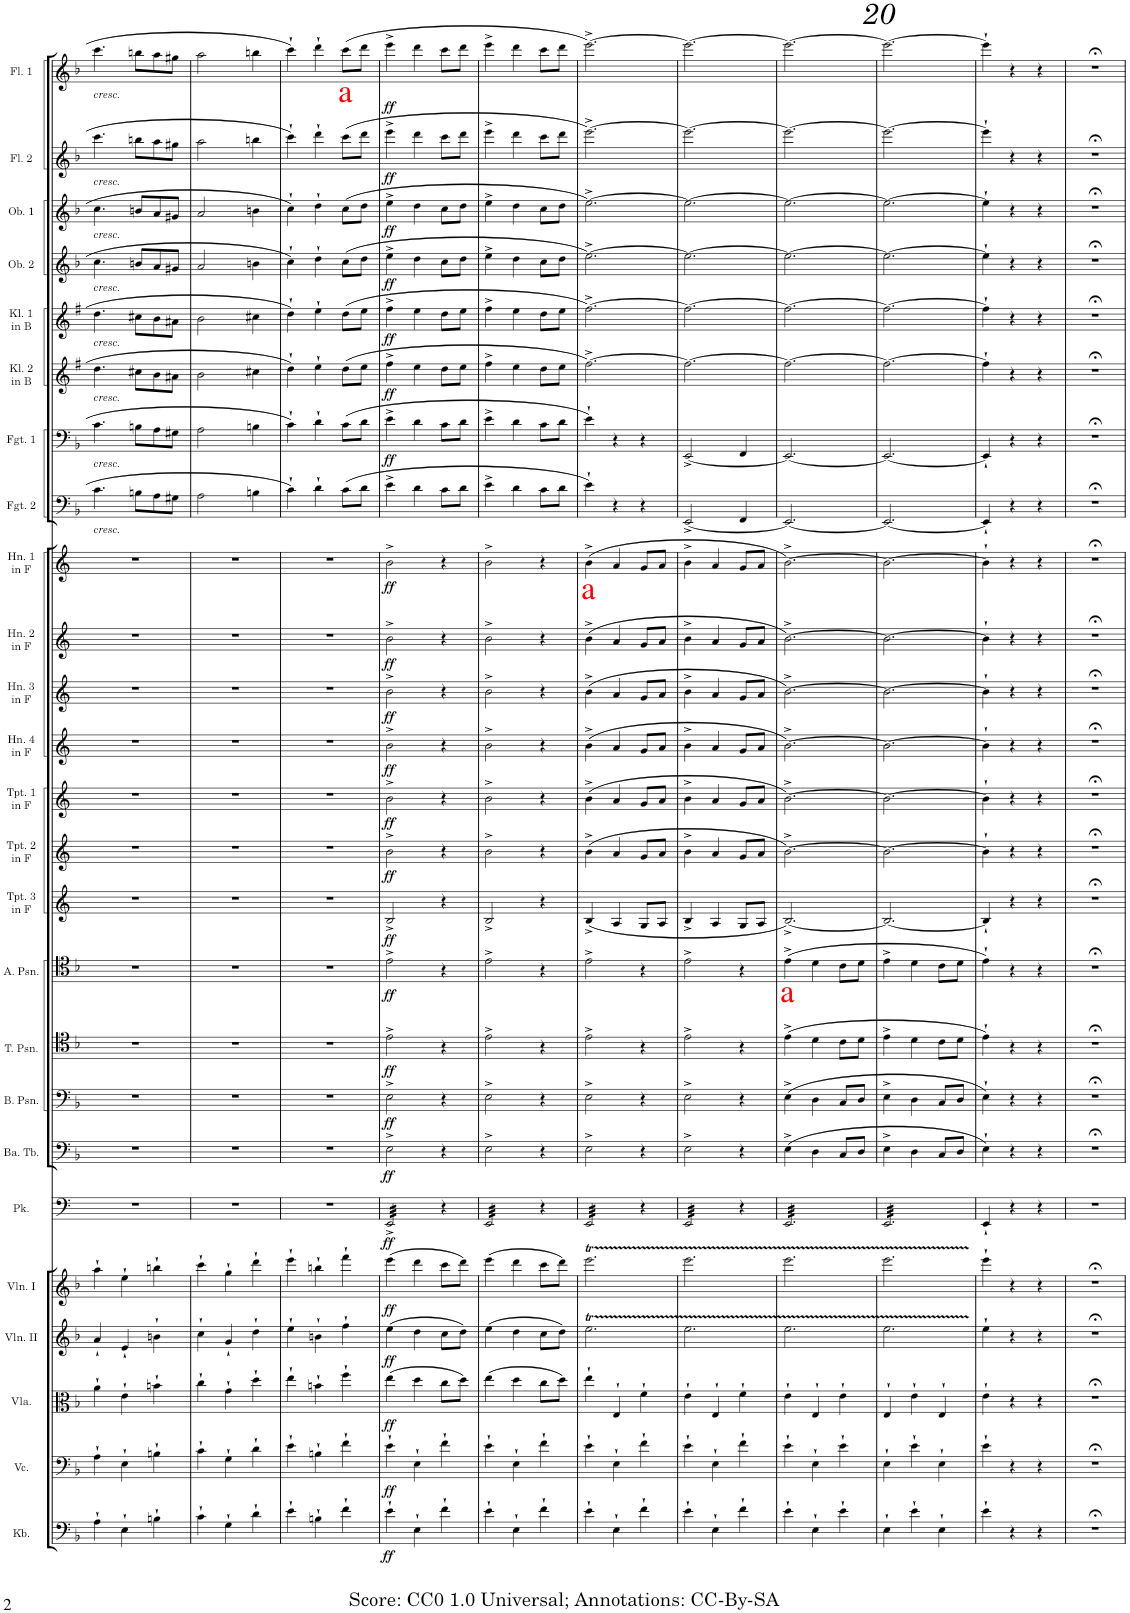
**kern	**dynam	**kern	**dynam	**kern	**dynam	**kern	**dynam	**kern	**dynam	**kern	**dynam	**kern	**dynam	**kern	**dynam	**kern	**dynam	**kern	**text	**dynam	**kern	**dynam	**kern	**dynam	**kern	**dynam	**kern	**dynam	**kern	**dynam	**kern	**dynam	**kern	**text	**dynam	**kern	**dynam	**kern	**dynam	**kern	**dynam	**kern	**dynam	**kern	**dynam	**kern	**dynam	**kern	**dynam	**kern	**text
*part25	*part25	*part24	*part24	*part23	*part23	*part22	*part22	*part21	*part21	*part20	*part20	*part19	*part19	*part18	*part18	*part17	*part17	*part16	*part16	*part16	*part15	*part15	*part14	*part14	*part13	*part13	*part12	*part12	*part11	*part11	*part10	*part10	*part9	*part9	*part9	*part8	*part8	*part7	*part7	*part6	*part6	*part5	*part5	*part4	*part4	*part3	*part3	*part2	*part2	*part1	*part1
*staff25	*staff25	*staff24	*staff24	*staff23	*staff23	*staff22	*staff22	*staff21	*staff21	*staff20	*staff20	*staff19	*staff19	*staff18	*staff18	*staff17	*staff17	*staff16	*staff16	*staff16	*staff15	*staff15	*staff14	*staff14	*staff13	*staff13	*staff12	*staff12	*staff11	*staff11	*staff10	*staff10	*staff9	*staff9	*staff9	*staff8	*staff8	*staff7	*staff7	*staff6	*staff6	*staff5	*staff5	*staff4	*staff4	*staff3	*staff3	*staff2	*staff2	*staff1	*staff1
*I"Kontrabässe	*	*I"Violoncellos	*	*I"Violen	*	*I"Violinen II	*	*I"Violinen I	*	*I"Pauken	*	*I"Bass Tuba	*	*I"Bassposaune	*	*I"Tenorposaune	*	*I"Altposaune	*	*	*I"Trompete 3 in F	*	*I"Trompete 2 in F	*	*I"Trompete 1 in F	*	*I"Horn 4 in F	*	*I"Horn 3 in F	*	*I"Horn 2 in F	*	*I"Horn 1 in F	*	*	*I"Fagott 2	*	*I"Fagott 1	*	*I"Klarinette 2 in B	*	*I"Klarinette 1 in B	*	*I"Oboe 2	*	*I"Oboe 1	*	*I"Flöte 2	*	*I"Flöte 1	*
*I'Kb.	*	*I'Vc.	*	*	*	*I'Vln. II	*	*I'Vln. I	*	*I'Pk.	*	*I'Ba. Tb.	*	*I'B. Psn.	*	*I'T. Psn.	*	*I'A. Psn.	*	*	*I'Tpt. 3 in F	*	*I'Tpt. 2 in F	*	*I'Tpt. 1 in F	*	*I'Hn. 4 in F	*	*I'Hn. 3  in F	*	*I'Hn. 2  in F	*	*I'Hn. 1 in F	*	*	*I'Fgt. 2	*	*I'Fgt. 1	*	*I'Kl. 2 in B	*	*I'Kl. 1  in B	*	*I'Ob. 2	*	*I'Ob. 1	*	*I'Fl. 2	*	*I'Fl. 1	*
!!LO:PB:g=z
*clefF4	*	*clefF4	*	*clefC3	*	*clefG2	*	*clefG2	*	*clefF4	*	*clefF4	*	*clefF4	*	*clefC4	*	*clefC4	*	*	*clefG2	*	*clefG2	*	*clefG2	*	*clefG2	*	*clefG2	*	*clefG2	*	*clefG2	*	*	*clefF4	*	*clefF4	*	*clefG2	*	*clefG2	*	*clefG2	*	*clefG2	*	*clefG2	*	*clefG2	*
*Trd7c12	*	*	*	*	*	*	*	*	*	*	*	*	*	*	*	*	*	*	*	*	*Trd-3c-5	*	*Trd-3c-5	*	*Trd-3c-5	*	*Trd4c7	*	*Trd4c7	*	*Trd4c7	*	*Trd4c7	*	*	*	*	*	*	*Trd1c2	*	*Trd1c2	*	*	*	*	*	*	*	*	*
*k[b-]	*	*k[b-]	*	*k[b-]	*	*k[b-]	*	*k[b-]	*	*k[]	*	*k[b-]	*	*k[b-]	*	*k[b-]	*	*k[b-]	*	*	*k[]	*	*k[]	*	*k[]	*	*k[]	*	*k[]	*	*k[]	*	*k[]	*	*	*k[b-]	*	*k[b-]	*	*k[f#]	*	*k[f#]	*	*k[b-]	*	*k[b-]	*	*k[b-]	*	*k[b-]	*
*M3/4	*	*M3/4	*	*M3/4	*	*M3/4	*	*M3/4	*	*M3/4	*	*M3/4	*	*M3/4	*	*M3/4	*	*M3/4	*	*	*M3/4	*	*M3/4	*	*M3/4	*	*M3/4	*	*M3/4	*	*M3/4	*	*M3/4	*	*	*M3/4	*	*M3/4	*	*M3/4	*	*M3/4	*	*M3/4	*	*M3/4	*	*M3/4	*	*M3/4	*
=12	=12	=12	=12	=12	=12	=12	=12	=12	=12	=12	=12	=12	=12	=12	=12	=12	=12	=12	=12	=12	=12	=12	=12	=12	=12	=12	=12	=12	=12	=12	=12	=12	=12	=12	=12	=12	=12	=12	=12	=12	=12	=12	=12	=12	=12	=12	=12	=12	=12	=12	=12
!	!	!	!	!	!	!	!	!	!	!	!	!	!	!	!	!	!	!	!	!	!	!	!	!	!	!	!	!	!	!	!	!	!	!	!	!	!	!	!	!	!	!	!	!	!	!	!	!	!	!LO:TX:b:i:t=cresc.	!
!	!	!	!	!	!	!	!	!	!	!	!	!	!	!	!	!	!	!	!	!	!	!	!	!	!	!	!	!	!	!	!	!	!	!	!	!	!	!	!	!	!	!	!	!	!	!	!	!LO:TX:b:i:t=cresc.	!	!	!
!	!	!	!	!	!	!	!	!	!	!	!	!	!	!	!	!	!	!	!	!	!	!	!	!	!	!	!	!	!	!	!	!	!	!	!	!	!	!	!	!	!	!	!	!	!	!LO:TX:b:i:t=cresc.	!	!	!	!	!
!	!	!	!	!	!	!	!	!	!	!	!	!	!	!	!	!	!	!	!	!	!	!	!	!	!	!	!	!	!	!	!	!	!	!	!	!	!	!	!	!	!	!	!	!LO:TX:b:i:t=cresc.	!	!	!	!	!	!	!
!	!	!	!	!	!	!	!	!	!	!	!	!	!	!	!	!	!	!	!	!	!	!	!	!	!	!	!	!	!	!	!	!	!	!	!	!	!	!	!	!	!	!LO:TX:b:i:t=cresc.	!	!	!	!	!	!	!	!	!
!	!	!	!	!	!	!	!	!	!	!	!	!	!	!	!	!	!	!	!	!	!	!	!	!	!	!	!	!	!	!	!	!	!	!	!	!	!	!	!	!LO:TX:b:i:t=cresc.	!	!	!	!	!	!	!	!	!	!	!
!	!	!	!	!	!	!	!	!	!	!	!	!	!	!	!	!	!	!	!	!	!	!	!	!	!	!	!	!	!	!	!	!	!	!	!	!	!	!LO:TX:b:i:t=cresc.	!	!	!	!	!	!	!	!	!	!	!	!	!
!	!	!	!	!	!	!	!	!	!	!	!	!	!	!	!	!	!	!	!	!	!	!	!	!	!	!	!	!	!	!	!	!	!	!	!	!LO:TX:b:i:t=cresc.	!	!	!	!	!	!	!	!	!	!	!	!	!	!	!
4A`\	.	4A`\	.	4a`\	.	4a`/	.	4aa`\	.	2.r	.	2.r	.	2.r	.	2.r	.	2.r	.	.	2.r	.	2.r	.	2.r	.	2.r	.	2.r	.	2.r	.	2.r	.	.	4.c\	.	4.c\	.	4.dd\	.	4.dd\	.	4.cc\	.	4.cc\	.	4.ccc\	.	4.ccc\	.
4E`\	.	4E`\	.	4e`\	.	4e`/	.	4ee`\	.	.	.	.	.	.	.	.	.	.	.	.	.	.	.	.	.	.	.	.	.	.	.	.	.	.	.	.	.	.	.	.	.	.	.	.	.	.	.	.	.	.	.
.	.	.	.	.	.	.	.	.	.	.	.	.	.	.	.	.	.	.	.	.	.	.	.	.	.	.	.	.	.	.	.	.	.	.	.	8Bn\L	.	8Bn\L	.	8cc#X\L	.	8cc#X\L	.	8bn/L	.	8bn/L	.	8bbn\L	.	8bbn\L	.
4Bn`\	.	4Bn`\	.	4bn`\	.	4bn`\	.	4bbn`\	.	.	.	.	.	.	.	.	.	.	.	.	.	.	.	.	.	.	.	.	.	.	.	.	.	.	.	8A\	.	8A\	.	8b\	.	8b\	.	8a/	.	8a/	.	8aa\	.	8aa\	.
.	.	.	.	.	.	.	.	.	.	.	.	.	.	.	.	.	.	.	.	.	.	.	.	.	.	.	.	.	.	.	.	.	.	.	.	8G#X\J	.	8G#X\J	.	8a#X\J	.	8a#X\J	.	8g#X/J	.	8g#X/J	.	8gg#X\J	.	8gg#X\J	.
=13	=13	=13	=13	=13	=13	=13	=13	=13	=13	=13	=13	=13	=13	=13	=13	=13	=13	=13	=13	=13	=13	=13	=13	=13	=13	=13	=13	=13	=13	=13	=13	=13	=13	=13	=13	=13	=13	=13	=13	=13	=13	=13	=13	=13	=13	=13	=13	=13	=13	=13	=13
4c`\	.	4c`\	.	4cc`\	.	4cc`\	.	4ccc`\	.	2.r	.	2.r	.	2.r	.	2.r	.	2.r	.	.	2.r	.	2.r	.	2.r	.	2.r	.	2.r	.	2.r	.	2.r	.	.	2A\	.	2A\	.	2b\	.	2b\	.	2a/	.	2a/	.	2aa\	.	2aa\	.
4G`\	.	4G`\	.	4g`\	.	4g`/	.	4gg`\	.	.	.	.	.	.	.	.	.	.	.	.	.	.	.	.	.	.	.	.	.	.	.	.	.	.	.	.	.	.	.	.	.	.	.	.	.	.	.	.	.	.	.
4d`\	.	4d`\	.	4dd`\	.	4dd`\	.	4ddd`\	.	.	.	.	.	.	.	.	.	.	.	.	.	.	.	.	.	.	.	.	.	.	.	.	.	.	.	4Bn\	.	4Bn\	.	4cc#X\	.	4cc#X\	.	4bn\	.	4bn\	.	4bbn\	.	4bbn\	.
=14	=14	=14	=14	=14	=14	=14	=14	=14	=14	=14	=14	=14	=14	=14	=14	=14	=14	=14	=14	=14	=14	=14	=14	=14	=14	=14	=14	=14	=14	=14	=14	=14	=14	=14	=14	=14	=14	=14	=14	=14	=14	=14	=14	=14	=14	=14	=14	=14	=14	=14	=14
4e`\	.	4e`\	.	4ee`\	.	4ee`\	.	4eee`\	.	2.r	.	2.r	.	2.r	.	2.r	.	2.r	.	.	2.r	.	2.r	.	2.r	.	2.r	.	2.r	.	2.r	.	2.r	.	.	4c`\	.	4c`\	.	4dd`\	.	4dd`\	.	4cc`\	.	4cc`\	.	4ccc`\	.	4ccc`\	.
4Bn`\	.	4Bn`\	.	4bn`\	.	4bn`\	.	4bbn`\	.	.	.	.	.	.	.	.	.	.	.	.	.	.	.	.	.	.	.	.	.	.	.	.	.	.	.	4d`\	.	4d`\	.	4ee`\	.	4ee`\	.	4dd`\	.	4dd`\	.	4ddd`\	.	4ddd`\	.
!	!	!	!	!	!	!	!	!	!	!	!	!	!	!	!	!	!	!	!	!	!	!	!	!	!	!	!	!	!	!	!	!	!	!	!	!	!	!	!	!	!	!	!	!	!	!	!	!	!	!	!LO:LY:b:color=#FF0000
4f`\	.	4f`\	.	4ff`\	.	4ff`\	.	4fff`\	.	.	.	.	.	.	.	.	.	.	.	.	.	.	.	.	.	.	.	.	.	.	.	.	.	.	.	(8c\L	.	(8c\L	.	(8dd\L	.	(8dd\L	.	(8cc\L	.	(8cc\L	.	(8ccc\L	.	(8ccc\L	a
.	.	.	.	.	.	.	.	.	.	.	.	.	.	.	.	.	.	.	.	.	.	.	.	.	.	.	.	.	.	.	.	.	.	.	.	8d\J	.	8d\J	.	8ee\J	.	8ee\J	.	8dd\J	.	8dd\J	.	8ddd\J	.	8ddd\J	.
=15	=15	=15	=15	=15	=15	=15	=15	=15	=15	=15	=15	=15	=15	=15	=15	=15	=15	=15	=15	=15	=15	=15	=15	=15	=15	=15	=15	=15	=15	=15	=15	=15	=15	=15	=15	=15	=15	=15	=15	=15	=15	=15	=15	=15	=15	=15	=15	=15	=15	=15	=15
!	!LO:DY:b	!	!LO:DY:b	!	!LO:DY:b	!	!LO:DY:b	!	!LO:DY:b	!	!LO:DY:b	!	!LO:DY:b	!	!LO:DY:b	!	!LO:DY:b	!	!	!LO:DY:b	!	!LO:DY:b	!	!LO:DY:b	!	!LO:DY:b	!	!LO:DY:b	!	!LO:DY:b	!	!LO:DY:b	!	!	!LO:DY:b	!	!LO:DY:a	!	!LO:DY:a	!	!LO:DY:a	!	!LO:DY:a	!	!LO:DY:a	!	!LO:DY:a	!	!LO:DY:a	!	!
*	*	*	*	*	*	*	*	*	*	*tremolo	*	*	*	*	*	*	*	*	*	*	*	*	*	*	*	*	*	*	*	*	*	*	*	*	*	*	*	*	*	*	*	*	*	*	*	*	*	*	*	*	*
4e`\	ff	4e`\	ff	(4ee\	ff	(4ee\	ff	(4eee\	ff	32EE^/LLL	ff	2E^\	ff	2E^\	ff	2e^\	ff	2e^\	.	ff	2B^/	ff	2b^\	ff	2b^\	ff	2b^\	ff	2b^\	ff	2b^\	ff	2b^\	.	ff	4e^\	ff	4e^\	ff	4ff#^\	ff	4ff#^\	ff	4ee^\	ff	4ee^\	ff	4eee^\	ff	4eee^\	.
.	.	.	.	.	.	.	.	.	.	32EE^/	.	.	.	.	.	.	.	.	.	.	.	.	.	.	.	.	.	.	.	.	.	.	.	.	.	.	.	.	.	.	.	.	.	.	.	.	.	.	.	.	.
.	.	.	.	.	.	.	.	.	.	32EE^/	.	.	.	.	.	.	.	.	.	.	.	.	.	.	.	.	.	.	.	.	.	.	.	.	.	.	.	.	.	.	.	.	.	.	.	.	.	.	.	.	.
.	.	.	.	.	.	.	.	.	.	32EE^/	.	.	.	.	.	.	.	.	.	.	.	.	.	.	.	.	.	.	.	.	.	.	.	.	.	.	.	.	.	.	.	.	.	.	.	.	.	.	.	.	.
.	.	.	.	.	.	.	.	.	.	32EE^/	.	.	.	.	.	.	.	.	.	.	.	.	.	.	.	.	.	.	.	.	.	.	.	.	.	.	.	.	.	.	.	.	.	.	.	.	.	.	.	.	.
.	.	.	.	.	.	.	.	.	.	32EE^/	.	.	.	.	.	.	.	.	.	.	.	.	.	.	.	.	.	.	.	.	.	.	.	.	.	.	.	.	.	.	.	.	.	.	.	.	.	.	.	.	.
.	.	.	.	.	.	.	.	.	.	32EE^/	.	.	.	.	.	.	.	.	.	.	.	.	.	.	.	.	.	.	.	.	.	.	.	.	.	.	.	.	.	.	.	.	.	.	.	.	.	.	.	.	.
.	.	.	.	.	.	.	.	.	.	32EE^/	.	.	.	.	.	.	.	.	.	.	.	.	.	.	.	.	.	.	.	.	.	.	.	.	.	.	.	.	.	.	.	.	.	.	.	.	.	.	.	.	.
4E`\	.	4E`\	.	4dd\	.	4dd\	.	4ddd\	.	32EE^/	.	.	.	.	.	.	.	.	.	.	.	.	.	.	.	.	.	.	.	.	.	.	.	.	.	4d\	.	4d\	.	4ee\	.	4ee\	.	4dd\	.	4dd\	.	4ddd\	.	4ddd\	.
.	.	.	.	.	.	.	.	.	.	32EE^/	.	.	.	.	.	.	.	.	.	.	.	.	.	.	.	.	.	.	.	.	.	.	.	.	.	.	.	.	.	.	.	.	.	.	.	.	.	.	.	.	.
.	.	.	.	.	.	.	.	.	.	32EE^/	.	.	.	.	.	.	.	.	.	.	.	.	.	.	.	.	.	.	.	.	.	.	.	.	.	.	.	.	.	.	.	.	.	.	.	.	.	.	.	.	.
.	.	.	.	.	.	.	.	.	.	32EE^/	.	.	.	.	.	.	.	.	.	.	.	.	.	.	.	.	.	.	.	.	.	.	.	.	.	.	.	.	.	.	.	.	.	.	.	.	.	.	.	.	.
.	.	.	.	.	.	.	.	.	.	32EE^/	.	.	.	.	.	.	.	.	.	.	.	.	.	.	.	.	.	.	.	.	.	.	.	.	.	.	.	.	.	.	.	.	.	.	.	.	.	.	.	.	.
.	.	.	.	.	.	.	.	.	.	32EE^/	.	.	.	.	.	.	.	.	.	.	.	.	.	.	.	.	.	.	.	.	.	.	.	.	.	.	.	.	.	.	.	.	.	.	.	.	.	.	.	.	.
.	.	.	.	.	.	.	.	.	.	32EE^/	.	.	.	.	.	.	.	.	.	.	.	.	.	.	.	.	.	.	.	.	.	.	.	.	.	.	.	.	.	.	.	.	.	.	.	.	.	.	.	.	.
.	.	.	.	.	.	.	.	.	.	32EE^/JJJ	.	.	.	.	.	.	.	.	.	.	.	.	.	.	.	.	.	.	.	.	.	.	.	.	.	.	.	.	.	.	.	.	.	.	.	.	.	.	.	.	.
4f`\	.	4f`\	.	8cc\L	.	8cc\L	.	8ccc\L	.	4r	.	4r	.	4r	.	4r	.	4r	.	.	4r	.	4r	.	4r	.	4r	.	4r	.	4r	.	4r	.	.	8c\L	.	8c\L	.	8dd\L	.	8dd\L	.	8cc\L	.	8cc\L	.	8ccc\L	.	8ccc\L	.
.	.	.	.	8dd\J)	.	8dd\J)	.	8ddd\J)	.	.	.	.	.	.	.	.	.	.	.	.	.	.	.	.	.	.	.	.	.	.	.	.	.	.	.	8d\J	.	8d\J	.	8ee\J	.	8ee\J	.	8dd\J	.	8dd\J	.	8ddd\J	.	8ddd\J	.
=16	=16	=16	=16	=16	=16	=16	=16	=16	=16	=16	=16	=16	=16	=16	=16	=16	=16	=16	=16	=16	=16	=16	=16	=16	=16	=16	=16	=16	=16	=16	=16	=16	=16	=16	=16	=16	=16	=16	=16	=16	=16	=16	=16	=16	=16	=16	=16	=16	=16	=16	=16
4e`\	.	4e`\	.	(4ee\	.	(4ee\	.	(4eee\	.	32EE/LLL	.	2E^\	.	2E^\	.	2e^\	.	2e^\	.	.	2B^/	.	2b^\	.	2b^\	.	2b^\	.	2b^\	.	2b^\	.	2b^\	.	.	4e^\	.	4e^\	.	4ff#^\	.	4ff#^\	.	4ee^\	.	4ee^\	.	4eee^\	.	4eee^\	.
.	.	.	.	.	.	.	.	.	.	32EE/	.	.	.	.	.	.	.	.	.	.	.	.	.	.	.	.	.	.	.	.	.	.	.	.	.	.	.	.	.	.	.	.	.	.	.	.	.	.	.	.	.
.	.	.	.	.	.	.	.	.	.	32EE/	.	.	.	.	.	.	.	.	.	.	.	.	.	.	.	.	.	.	.	.	.	.	.	.	.	.	.	.	.	.	.	.	.	.	.	.	.	.	.	.	.
.	.	.	.	.	.	.	.	.	.	32EE/	.	.	.	.	.	.	.	.	.	.	.	.	.	.	.	.	.	.	.	.	.	.	.	.	.	.	.	.	.	.	.	.	.	.	.	.	.	.	.	.	.
.	.	.	.	.	.	.	.	.	.	32EE/	.	.	.	.	.	.	.	.	.	.	.	.	.	.	.	.	.	.	.	.	.	.	.	.	.	.	.	.	.	.	.	.	.	.	.	.	.	.	.	.	.
.	.	.	.	.	.	.	.	.	.	32EE/	.	.	.	.	.	.	.	.	.	.	.	.	.	.	.	.	.	.	.	.	.	.	.	.	.	.	.	.	.	.	.	.	.	.	.	.	.	.	.	.	.
.	.	.	.	.	.	.	.	.	.	32EE/	.	.	.	.	.	.	.	.	.	.	.	.	.	.	.	.	.	.	.	.	.	.	.	.	.	.	.	.	.	.	.	.	.	.	.	.	.	.	.	.	.
.	.	.	.	.	.	.	.	.	.	32EE/	.	.	.	.	.	.	.	.	.	.	.	.	.	.	.	.	.	.	.	.	.	.	.	.	.	.	.	.	.	.	.	.	.	.	.	.	.	.	.	.	.
4E`\	.	4E`\	.	4dd\	.	4dd\	.	4ddd\	.	32EE/	.	.	.	.	.	.	.	.	.	.	.	.	.	.	.	.	.	.	.	.	.	.	.	.	.	4d\	.	4d\	.	4ee\	.	4ee\	.	4dd\	.	4dd\	.	4ddd\	.	4ddd\	.
.	.	.	.	.	.	.	.	.	.	32EE/	.	.	.	.	.	.	.	.	.	.	.	.	.	.	.	.	.	.	.	.	.	.	.	.	.	.	.	.	.	.	.	.	.	.	.	.	.	.	.	.	.
.	.	.	.	.	.	.	.	.	.	32EE/	.	.	.	.	.	.	.	.	.	.	.	.	.	.	.	.	.	.	.	.	.	.	.	.	.	.	.	.	.	.	.	.	.	.	.	.	.	.	.	.	.
.	.	.	.	.	.	.	.	.	.	32EE/	.	.	.	.	.	.	.	.	.	.	.	.	.	.	.	.	.	.	.	.	.	.	.	.	.	.	.	.	.	.	.	.	.	.	.	.	.	.	.	.	.
.	.	.	.	.	.	.	.	.	.	32EE/	.	.	.	.	.	.	.	.	.	.	.	.	.	.	.	.	.	.	.	.	.	.	.	.	.	.	.	.	.	.	.	.	.	.	.	.	.	.	.	.	.
.	.	.	.	.	.	.	.	.	.	32EE/	.	.	.	.	.	.	.	.	.	.	.	.	.	.	.	.	.	.	.	.	.	.	.	.	.	.	.	.	.	.	.	.	.	.	.	.	.	.	.	.	.
.	.	.	.	.	.	.	.	.	.	32EE/	.	.	.	.	.	.	.	.	.	.	.	.	.	.	.	.	.	.	.	.	.	.	.	.	.	.	.	.	.	.	.	.	.	.	.	.	.	.	.	.	.
.	.	.	.	.	.	.	.	.	.	32EE/JJJ	.	.	.	.	.	.	.	.	.	.	.	.	.	.	.	.	.	.	.	.	.	.	.	.	.	.	.	.	.	.	.	.	.	.	.	.	.	.	.	.	.
4f`\	.	4f`\	.	8cc\L	.	8cc\L	.	8ccc\L	.	4r	.	4r	.	4r	.	4r	.	4r	.	.	4r	.	4r	.	4r	.	4r	.	4r	.	4r	.	4r	.	.	8c\L	.	8c\L	.	8dd\L	.	8dd\L	.	8cc\L	.	8cc\L	.	8ccc\L	.	8ccc\L	.
.	.	.	.	8dd\J)	.	8dd\J)	.	8ddd\J)	.	.	.	.	.	.	.	.	.	.	.	.	.	.	.	.	.	.	.	.	.	.	.	.	.	.	.	8d\J	.	8d\J	.	8ee\J	.	8ee\J	.	8dd\J	.	8dd\J	.	8ddd\J	.	8ddd\J	.
=17	=17	=17	=17	=17	=17	=17	=17	=17	=17	=17	=17	=17	=17	=17	=17	=17	=17	=17	=17	=17	=17	=17	=17	=17	=17	=17	=17	=17	=17	=17	=17	=17	=17	=17	=17	=17	=17	=17	=17	=17	=17	=17	=17	=17	=17	=17	=17	=17	=17	=17	=17
!	!	!	!	!	!	!	!	!	!	!	!	!	!	!	!	!	!	!	!	!	!	!	!	!	!	!	!	!	!	!	!	!	!	!LO:LY:b:color=#FF0000	!	!	!	!	!	!	!	!	!	!	!	!	!	!	!	!	!
4e`\	.	4e`\	.	4ee`\	.	2.eet\	.	2.eeet\	.	32EE/LLL	.	2E^\	.	2E^\	.	2e^\	.	2e^\	.	.	(<4B^/	.	(4b^\	.	(4b^\	.	(4b^\	.	(4b^\	.	(4b^\	.	(4b^\	a	.	4e`\)	.	4e`\)	.	[2.ff#^\)	.	[2.ff#^\)	.	[2.ee^\)	.	[2.ee^\)	.	[2.eee^\)	.	[2.eee^\)	.
.	.	.	.	.	.	.	.	.	.	32EE/	.	.	.	.	.	.	.	.	.	.	.	.	.	.	.	.	.	.	.	.	.	.	.	.	.	.	.	.	.	.	.	.	.	.	.	.	.	.	.	.	.
.	.	.	.	.	.	.	.	.	.	32EE/	.	.	.	.	.	.	.	.	.	.	.	.	.	.	.	.	.	.	.	.	.	.	.	.	.	.	.	.	.	.	.	.	.	.	.	.	.	.	.	.	.
.	.	.	.	.	.	.	.	.	.	32EE/	.	.	.	.	.	.	.	.	.	.	.	.	.	.	.	.	.	.	.	.	.	.	.	.	.	.	.	.	.	.	.	.	.	.	.	.	.	.	.	.	.
.	.	.	.	.	.	.	.	.	.	32EE/	.	.	.	.	.	.	.	.	.	.	.	.	.	.	.	.	.	.	.	.	.	.	.	.	.	.	.	.	.	.	.	.	.	.	.	.	.	.	.	.	.
.	.	.	.	.	.	.	.	.	.	32EE/	.	.	.	.	.	.	.	.	.	.	.	.	.	.	.	.	.	.	.	.	.	.	.	.	.	.	.	.	.	.	.	.	.	.	.	.	.	.	.	.	.
.	.	.	.	.	.	.	.	.	.	32EE/	.	.	.	.	.	.	.	.	.	.	.	.	.	.	.	.	.	.	.	.	.	.	.	.	.	.	.	.	.	.	.	.	.	.	.	.	.	.	.	.	.
.	.	.	.	.	.	.	.	.	.	32EE/	.	.	.	.	.	.	.	.	.	.	.	.	.	.	.	.	.	.	.	.	.	.	.	.	.	.	.	.	.	.	.	.	.	.	.	.	.	.	.	.	.
4E`\	.	4E`\	.	4E`>/	.	.	.	.	.	32EE/	.	.	.	.	.	.	.	.	.	.	4A/	.	4a/	.	4a/	.	4a/	.	4a/	.	4a/	.	4a/	.	.	4r	.	4r	.	.	.	.	.	.	.	.	.	.	.	.	.
.	.	.	.	.	.	.	.	.	.	32EE/	.	.	.	.	.	.	.	.	.	.	.	.	.	.	.	.	.	.	.	.	.	.	.	.	.	.	.	.	.	.	.	.	.	.	.	.	.	.	.	.	.
.	.	.	.	.	.	.	.	.	.	32EE/	.	.	.	.	.	.	.	.	.	.	.	.	.	.	.	.	.	.	.	.	.	.	.	.	.	.	.	.	.	.	.	.	.	.	.	.	.	.	.	.	.
.	.	.	.	.	.	.	.	.	.	32EE/	.	.	.	.	.	.	.	.	.	.	.	.	.	.	.	.	.	.	.	.	.	.	.	.	.	.	.	.	.	.	.	.	.	.	.	.	.	.	.	.	.
.	.	.	.	.	.	.	.	.	.	32EE/	.	.	.	.	.	.	.	.	.	.	.	.	.	.	.	.	.	.	.	.	.	.	.	.	.	.	.	.	.	.	.	.	.	.	.	.	.	.	.	.	.
.	.	.	.	.	.	.	.	.	.	32EE/	.	.	.	.	.	.	.	.	.	.	.	.	.	.	.	.	.	.	.	.	.	.	.	.	.	.	.	.	.	.	.	.	.	.	.	.	.	.	.	.	.
.	.	.	.	.	.	.	.	.	.	32EE/	.	.	.	.	.	.	.	.	.	.	.	.	.	.	.	.	.	.	.	.	.	.	.	.	.	.	.	.	.	.	.	.	.	.	.	.	.	.	.	.	.
.	.	.	.	.	.	.	.	.	.	32EE/JJJ	.	.	.	.	.	.	.	.	.	.	.	.	.	.	.	.	.	.	.	.	.	.	.	.	.	.	.	.	.	.	.	.	.	.	.	.	.	.	.	.	.
4f`\	.	4f`\	.	4f`\	.	.	.	.	.	4r	.	4r	.	4r	.	4r	.	4r	.	.	8G/L	.	8g/L	.	8g/L	.	8g/L	.	8g/L	.	8g/L	.	8g/L	.	.	4r	.	4r	.	.	.	.	.	.	.	.	.	.	.	.	.
.	.	.	.	.	.	.	.	.	.	.	.	.	.	.	.	.	.	.	.	.	8A/J	.	8a/J	.	8a/J	.	8a/J	.	8a/J	.	8a/J	.	8a/J	.	.	.	.	.	.	.	.	.	.	.	.	.	.	.	.	.	.
=18	=18	=18	=18	=18	=18	=18	=18	=18	=18	=18	=18	=18	=18	=18	=18	=18	=18	=18	=18	=18	=18	=18	=18	=18	=18	=18	=18	=18	=18	=18	=18	=18	=18	=18	=18	=18	=18	=18	=18	=18	=18	=18	=18	=18	=18	=18	=18	=18	=18	=18	=18
4e`\	.	4e`\	.	4e`\	.	2.ee\	.	2.eee\	.	32EE/LLL	.	2E^\	.	2E^\	.	2e^\	.	2e^\	.	.	4B^/	.	4b^\	.	4b^\	.	4b^\	.	4b^\	.	4b^\	.	4b^\	.	.	[2EE^/	.	[2EE^/	.	2.ff#\_	.	2.ff#\_	.	2.ee\_	.	2.ee\_	.	2.eee\_	.	2.eee\_	.
.	.	.	.	.	.	.	.	.	.	32EE/	.	.	.	.	.	.	.	.	.	.	.	.	.	.	.	.	.	.	.	.	.	.	.	.	.	.	.	.	.	.	.	.	.	.	.	.	.	.	.	.	.
.	.	.	.	.	.	.	.	.	.	32EE/	.	.	.	.	.	.	.	.	.	.	.	.	.	.	.	.	.	.	.	.	.	.	.	.	.	.	.	.	.	.	.	.	.	.	.	.	.	.	.	.	.
.	.	.	.	.	.	.	.	.	.	32EE/	.	.	.	.	.	.	.	.	.	.	.	.	.	.	.	.	.	.	.	.	.	.	.	.	.	.	.	.	.	.	.	.	.	.	.	.	.	.	.	.	.
.	.	.	.	.	.	.	.	.	.	32EE/	.	.	.	.	.	.	.	.	.	.	.	.	.	.	.	.	.	.	.	.	.	.	.	.	.	.	.	.	.	.	.	.	.	.	.	.	.	.	.	.	.
.	.	.	.	.	.	.	.	.	.	32EE/	.	.	.	.	.	.	.	.	.	.	.	.	.	.	.	.	.	.	.	.	.	.	.	.	.	.	.	.	.	.	.	.	.	.	.	.	.	.	.	.	.
.	.	.	.	.	.	.	.	.	.	32EE/	.	.	.	.	.	.	.	.	.	.	.	.	.	.	.	.	.	.	.	.	.	.	.	.	.	.	.	.	.	.	.	.	.	.	.	.	.	.	.	.	.
.	.	.	.	.	.	.	.	.	.	32EE/	.	.	.	.	.	.	.	.	.	.	.	.	.	.	.	.	.	.	.	.	.	.	.	.	.	.	.	.	.	.	.	.	.	.	.	.	.	.	.	.	.
4E`\	.	4E`\	.	4E`>/	.	.	.	.	.	32EE/	.	.	.	.	.	.	.	.	.	.	4A/	.	4a/	.	4a/	.	4a/	.	4a/	.	4a/	.	4a/	.	.	.	.	.	.	.	.	.	.	.	.	.	.	.	.	.	.
.	.	.	.	.	.	.	.	.	.	32EE/	.	.	.	.	.	.	.	.	.	.	.	.	.	.	.	.	.	.	.	.	.	.	.	.	.	.	.	.	.	.	.	.	.	.	.	.	.	.	.	.	.
.	.	.	.	.	.	.	.	.	.	32EE/	.	.	.	.	.	.	.	.	.	.	.	.	.	.	.	.	.	.	.	.	.	.	.	.	.	.	.	.	.	.	.	.	.	.	.	.	.	.	.	.	.
.	.	.	.	.	.	.	.	.	.	32EE/	.	.	.	.	.	.	.	.	.	.	.	.	.	.	.	.	.	.	.	.	.	.	.	.	.	.	.	.	.	.	.	.	.	.	.	.	.	.	.	.	.
.	.	.	.	.	.	.	.	.	.	32EE/	.	.	.	.	.	.	.	.	.	.	.	.	.	.	.	.	.	.	.	.	.	.	.	.	.	.	.	.	.	.	.	.	.	.	.	.	.	.	.	.	.
.	.	.	.	.	.	.	.	.	.	32EE/	.	.	.	.	.	.	.	.	.	.	.	.	.	.	.	.	.	.	.	.	.	.	.	.	.	.	.	.	.	.	.	.	.	.	.	.	.	.	.	.	.
.	.	.	.	.	.	.	.	.	.	32EE/	.	.	.	.	.	.	.	.	.	.	.	.	.	.	.	.	.	.	.	.	.	.	.	.	.	.	.	.	.	.	.	.	.	.	.	.	.	.	.	.	.
.	.	.	.	.	.	.	.	.	.	32EE/JJJ	.	.	.	.	.	.	.	.	.	.	.	.	.	.	.	.	.	.	.	.	.	.	.	.	.	.	.	.	.	.	.	.	.	.	.	.	.	.	.	.	.
4f`\	.	4f`\	.	4f`\	.	.	.	.	.	4r	.	4r	.	4r	.	4r	.	4r	.	.	8G/L	.	8g/L	.	8g/L	.	8g/L	.	8g/L	.	8g/L	.	8g/L	.	.	4FF/	.	4FF/	.	.	.	.	.	.	.	.	.	.	.	.	.
.	.	.	.	.	.	.	.	.	.	.	.	.	.	.	.	.	.	.	.	.	8A/J	.	8a/J	.	8a/J	.	8a/J	.	8a/J	.	8a/J	.	8a/J	.	.	.	.	.	.	.	.	.	.	.	.	.	.	.	.	.	.
=19	=19	=19	=19	=19	=19	=19	=19	=19	=19	=19	=19	=19	=19	=19	=19	=19	=19	=19	=19	=19	=19	=19	=19	=19	=19	=19	=19	=19	=19	=19	=19	=19	=19	=19	=19	=19	=19	=19	=19	=19	=19	=19	=19	=19	=19	=19	=19	=19	=19	=19	=19
!	!	!	!	!	!	!	!	!	!	!	!	!	!	!	!	!	!	!	!LO:LY:b:color=#FF0000	!	!	!	!	!	!	!	!	!	!	!	!	!	!	!	!	!	!	!	!	!	!	!	!	!	!	!	!	!	!	!	!
4e`\	.	4e`\	.	4e`\	.	2.ee\	.	2.eee\	.	32EE/LLL	.	(4E^\	.	(4E^\	.	(4e^\	.	(4e^\	a	.	[2.B^/)	.	[2.b^\)	.	[2.b^\)	.	[2.b^\)	.	[2.b^\)	.	[2.b^\)	.	[2.b^\)	.	.	2.EE/_	.	2.EE/_	.	2.ff#\_	.	2.ff#\_	.	2.ee\_	.	2.ee\_	.	2.eee\_	.	2.eee\_	.
.	.	.	.	.	.	.	.	.	.	32EE/	.	.	.	.	.	.	.	.	.	.	.	.	.	.	.	.	.	.	.	.	.	.	.	.	.	.	.	.	.	.	.	.	.	.	.	.	.	.	.	.	.
.	.	.	.	.	.	.	.	.	.	32EE/	.	.	.	.	.	.	.	.	.	.	.	.	.	.	.	.	.	.	.	.	.	.	.	.	.	.	.	.	.	.	.	.	.	.	.	.	.	.	.	.	.
.	.	.	.	.	.	.	.	.	.	32EE/	.	.	.	.	.	.	.	.	.	.	.	.	.	.	.	.	.	.	.	.	.	.	.	.	.	.	.	.	.	.	.	.	.	.	.	.	.	.	.	.	.
.	.	.	.	.	.	.	.	.	.	32EE/	.	.	.	.	.	.	.	.	.	.	.	.	.	.	.	.	.	.	.	.	.	.	.	.	.	.	.	.	.	.	.	.	.	.	.	.	.	.	.	.	.
.	.	.	.	.	.	.	.	.	.	32EE/	.	.	.	.	.	.	.	.	.	.	.	.	.	.	.	.	.	.	.	.	.	.	.	.	.	.	.	.	.	.	.	.	.	.	.	.	.	.	.	.	.
.	.	.	.	.	.	.	.	.	.	32EE/	.	.	.	.	.	.	.	.	.	.	.	.	.	.	.	.	.	.	.	.	.	.	.	.	.	.	.	.	.	.	.	.	.	.	.	.	.	.	.	.	.
.	.	.	.	.	.	.	.	.	.	32EE/	.	.	.	.	.	.	.	.	.	.	.	.	.	.	.	.	.	.	.	.	.	.	.	.	.	.	.	.	.	.	.	.	.	.	.	.	.	.	.	.	.
4E`\	.	4E`\	.	4E`>/	.	.	.	.	.	32EE/	.	4D\	.	4D\	.	4d\	.	4d\	.	.	.	.	.	.	.	.	.	.	.	.	.	.	.	.	.	.	.	.	.	.	.	.	.	.	.	.	.	.	.	.	.
.	.	.	.	.	.	.	.	.	.	32EE/	.	.	.	.	.	.	.	.	.	.	.	.	.	.	.	.	.	.	.	.	.	.	.	.	.	.	.	.	.	.	.	.	.	.	.	.	.	.	.	.	.
.	.	.	.	.	.	.	.	.	.	32EE/	.	.	.	.	.	.	.	.	.	.	.	.	.	.	.	.	.	.	.	.	.	.	.	.	.	.	.	.	.	.	.	.	.	.	.	.	.	.	.	.	.
.	.	.	.	.	.	.	.	.	.	32EE/	.	.	.	.	.	.	.	.	.	.	.	.	.	.	.	.	.	.	.	.	.	.	.	.	.	.	.	.	.	.	.	.	.	.	.	.	.	.	.	.	.
.	.	.	.	.	.	.	.	.	.	32EE/	.	.	.	.	.	.	.	.	.	.	.	.	.	.	.	.	.	.	.	.	.	.	.	.	.	.	.	.	.	.	.	.	.	.	.	.	.	.	.	.	.
.	.	.	.	.	.	.	.	.	.	32EE/	.	.	.	.	.	.	.	.	.	.	.	.	.	.	.	.	.	.	.	.	.	.	.	.	.	.	.	.	.	.	.	.	.	.	.	.	.	.	.	.	.
.	.	.	.	.	.	.	.	.	.	32EE/	.	.	.	.	.	.	.	.	.	.	.	.	.	.	.	.	.	.	.	.	.	.	.	.	.	.	.	.	.	.	.	.	.	.	.	.	.	.	.	.	.
.	.	.	.	.	.	.	.	.	.	32EE/	.	.	.	.	.	.	.	.	.	.	.	.	.	.	.	.	.	.	.	.	.	.	.	.	.	.	.	.	.	.	.	.	.	.	.	.	.	.	.	.	.
4e`\	.	4e`\	.	4e`\	.	.	.	.	.	32EE/	.	8C/L	.	8C/L	.	8c\L	.	8c\L	.	.	.	.	.	.	.	.	.	.	.	.	.	.	.	.	.	.	.	.	.	.	.	.	.	.	.	.	.	.	.	.	.
.	.	.	.	.	.	.	.	.	.	32EE/	.	.	.	.	.	.	.	.	.	.	.	.	.	.	.	.	.	.	.	.	.	.	.	.	.	.	.	.	.	.	.	.	.	.	.	.	.	.	.	.	.
.	.	.	.	.	.	.	.	.	.	32EE/	.	.	.	.	.	.	.	.	.	.	.	.	.	.	.	.	.	.	.	.	.	.	.	.	.	.	.	.	.	.	.	.	.	.	.	.	.	.	.	.	.
.	.	.	.	.	.	.	.	.	.	32EE/	.	.	.	.	.	.	.	.	.	.	.	.	.	.	.	.	.	.	.	.	.	.	.	.	.	.	.	.	.	.	.	.	.	.	.	.	.	.	.	.	.
.	.	.	.	.	.	.	.	.	.	32EE/	.	8D/J	.	8D/J	.	8d\J	.	8d\J	.	.	.	.	.	.	.	.	.	.	.	.	.	.	.	.	.	.	.	.	.	.	.	.	.	.	.	.	.	.	.	.	.
.	.	.	.	.	.	.	.	.	.	32EE/	.	.	.	.	.	.	.	.	.	.	.	.	.	.	.	.	.	.	.	.	.	.	.	.	.	.	.	.	.	.	.	.	.	.	.	.	.	.	.	.	.
.	.	.	.	.	.	.	.	.	.	32EE/	.	.	.	.	.	.	.	.	.	.	.	.	.	.	.	.	.	.	.	.	.	.	.	.	.	.	.	.	.	.	.	.	.	.	.	.	.	.	.	.	.
.	.	.	.	.	.	.	.	.	.	32EE/JJJ	.	.	.	.	.	.	.	.	.	.	.	.	.	.	.	.	.	.	.	.	.	.	.	.	.	.	.	.	.	.	.	.	.	.	.	.	.	.	.	.	.
=20	=20	=20	=20	=20	=20	=20	=20	=20	=20	=20	=20	=20	=20	=20	=20	=20	=20	=20	=20	=20	=20	=20	=20	=20	=20	=20	=20	=20	=20	=20	=20	=20	=20	=20	=20	=20	=20	=20	=20	=20	=20	=20	=20	=20	=20	=20	=20	=20	=20	=20	=20
4E`\	.	4E`\	.	4E`>/	.	2.eeTTT\	.	2.eeeTTT\	.	32EE/LLL	.	4E^\	.	4E^\	.	4e^\	.	4e^\	.	.	2.B/_	.	2.b\_	.	2.b\_	.	2.b\_	.	2.b\_	.	2.b\_	.	2.b\_	.	.	2.EE/_	.	2.EE/_	.	2.ff#\_	.	2.ff#\_	.	2.ee\_	.	2.ee\_	.	2.eee\_	.	2.eee\_	.
.	.	.	.	.	.	.	.	.	.	32EE/	.	.	.	.	.	.	.	.	.	.	.	.	.	.	.	.	.	.	.	.	.	.	.	.	.	.	.	.	.	.	.	.	.	.	.	.	.	.	.	.	.
.	.	.	.	.	.	.	.	.	.	32EE/	.	.	.	.	.	.	.	.	.	.	.	.	.	.	.	.	.	.	.	.	.	.	.	.	.	.	.	.	.	.	.	.	.	.	.	.	.	.	.	.	.
.	.	.	.	.	.	.	.	.	.	32EE/	.	.	.	.	.	.	.	.	.	.	.	.	.	.	.	.	.	.	.	.	.	.	.	.	.	.	.	.	.	.	.	.	.	.	.	.	.	.	.	.	.
.	.	.	.	.	.	.	.	.	.	32EE/	.	.	.	.	.	.	.	.	.	.	.	.	.	.	.	.	.	.	.	.	.	.	.	.	.	.	.	.	.	.	.	.	.	.	.	.	.	.	.	.	.
.	.	.	.	.	.	.	.	.	.	32EE/	.	.	.	.	.	.	.	.	.	.	.	.	.	.	.	.	.	.	.	.	.	.	.	.	.	.	.	.	.	.	.	.	.	.	.	.	.	.	.	.	.
.	.	.	.	.	.	.	.	.	.	32EE/	.	.	.	.	.	.	.	.	.	.	.	.	.	.	.	.	.	.	.	.	.	.	.	.	.	.	.	.	.	.	.	.	.	.	.	.	.	.	.	.	.
.	.	.	.	.	.	.	.	.	.	32EE/	.	.	.	.	.	.	.	.	.	.	.	.	.	.	.	.	.	.	.	.	.	.	.	.	.	.	.	.	.	.	.	.	.	.	.	.	.	.	.	.	.
4e`\	.	4e`\	.	4e`\	.	.	.	.	.	32EE/	.	4D\	.	4D\	.	4d\	.	4d\	.	.	.	.	.	.	.	.	.	.	.	.	.	.	.	.	.	.	.	.	.	.	.	.	.	.	.	.	.	.	.	.	.
.	.	.	.	.	.	.	.	.	.	32EE/	.	.	.	.	.	.	.	.	.	.	.	.	.	.	.	.	.	.	.	.	.	.	.	.	.	.	.	.	.	.	.	.	.	.	.	.	.	.	.	.	.
.	.	.	.	.	.	.	.	.	.	32EE/	.	.	.	.	.	.	.	.	.	.	.	.	.	.	.	.	.	.	.	.	.	.	.	.	.	.	.	.	.	.	.	.	.	.	.	.	.	.	.	.	.
.	.	.	.	.	.	.	.	.	.	32EE/	.	.	.	.	.	.	.	.	.	.	.	.	.	.	.	.	.	.	.	.	.	.	.	.	.	.	.	.	.	.	.	.	.	.	.	.	.	.	.	.	.
.	.	.	.	.	.	.	.	.	.	32EE/	.	.	.	.	.	.	.	.	.	.	.	.	.	.	.	.	.	.	.	.	.	.	.	.	.	.	.	.	.	.	.	.	.	.	.	.	.	.	.	.	.
.	.	.	.	.	.	.	.	.	.	32EE/	.	.	.	.	.	.	.	.	.	.	.	.	.	.	.	.	.	.	.	.	.	.	.	.	.	.	.	.	.	.	.	.	.	.	.	.	.	.	.	.	.
.	.	.	.	.	.	.	.	.	.	32EE/	.	.	.	.	.	.	.	.	.	.	.	.	.	.	.	.	.	.	.	.	.	.	.	.	.	.	.	.	.	.	.	.	.	.	.	.	.	.	.	.	.
.	.	.	.	.	.	.	.	.	.	32EE/	.	.	.	.	.	.	.	.	.	.	.	.	.	.	.	.	.	.	.	.	.	.	.	.	.	.	.	.	.	.	.	.	.	.	.	.	.	.	.	.	.
4E`\	.	4E`\	.	4E`>/	.	.	.	.	.	32EE/	.	8C/L	.	8C/L	.	8c\L	.	8c\L	.	.	.	.	.	.	.	.	.	.	.	.	.	.	.	.	.	.	.	.	.	.	.	.	.	.	.	.	.	.	.	.	.
.	.	.	.	.	.	.	.	.	.	32EE/	.	.	.	.	.	.	.	.	.	.	.	.	.	.	.	.	.	.	.	.	.	.	.	.	.	.	.	.	.	.	.	.	.	.	.	.	.	.	.	.	.
.	.	.	.	.	.	.	.	.	.	32EE/	.	.	.	.	.	.	.	.	.	.	.	.	.	.	.	.	.	.	.	.	.	.	.	.	.	.	.	.	.	.	.	.	.	.	.	.	.	.	.	.	.
.	.	.	.	.	.	.	.	.	.	32EE/	.	.	.	.	.	.	.	.	.	.	.	.	.	.	.	.	.	.	.	.	.	.	.	.	.	.	.	.	.	.	.	.	.	.	.	.	.	.	.	.	.
.	.	.	.	.	.	.	.	.	.	32EE/	.	8D/J	.	8D/J	.	8d\J	.	8d\J	.	.	.	.	.	.	.	.	.	.	.	.	.	.	.	.	.	.	.	.	.	.	.	.	.	.	.	.	.	.	.	.	.
.	.	.	.	.	.	.	.	.	.	32EE/	.	.	.	.	.	.	.	.	.	.	.	.	.	.	.	.	.	.	.	.	.	.	.	.	.	.	.	.	.	.	.	.	.	.	.	.	.	.	.	.	.
.	.	.	.	.	.	.	.	.	.	32EE/	.	.	.	.	.	.	.	.	.	.	.	.	.	.	.	.	.	.	.	.	.	.	.	.	.	.	.	.	.	.	.	.	.	.	.	.	.	.	.	.	.
.	.	.	.	.	.	.	.	.	.	32EE/JJJ	.	.	.	.	.	.	.	.	.	.	.	.	.	.	.	.	.	.	.	.	.	.	.	.	.	.	.	.	.	.	.	.	.	.	.	.	.	.	.	.	.
*	*	*	*	*	*	*	*	*	*	*Xtremolo	*	*	*	*	*	*	*	*	*	*	*	*	*	*	*	*	*	*	*	*	*	*	*	*	*	*	*	*	*	*	*	*	*	*	*	*	*	*	*	*	*
=21	=21	=21	=21	=21	=21	=21	=21	=21	=21	=21	=21	=21	=21	=21	=21	=21	=21	=21	=21	=21	=21	=21	=21	=21	=21	=21	=21	=21	=21	=21	=21	=21	=21	=21	=21	=21	=21	=21	=21	=21	=21	=21	=21	=21	=21	=21	=21	=21	=21	=21	=21
4e`\	.	4e`\	.	4e`\	.	4ee`\	.	4eee`\	.	4EE`/	.	4E`\)	.	4E`\)	.	4e`\)	.	4e`\)	.	.	4B`/]	.	4b`\]	.	4b`\]	.	4b`\]	.	4b`\]	.	4b`\]	.	4b`\]	.	.	4EE`/]	.	4EE`/]	.	4ff#`\]	.	4ff#`\]	.	4ee`\]	.	4ee`\]	.	4eee`\]	.	4eee`\]	.
4r	.	4r	.	4r	.	4r	.	4r	.	4r	.	4r	.	4r	.	4r	.	4r	.	.	4r	.	4r	.	4r	.	4r	.	4r	.	4r	.	4r	.	.	4r	.	4r	.	4r	.	4r	.	4r	.	4r	.	4r	.	4r	.
4r	.	4r	.	4r	.	4r	.	4r	.	4r	.	4r	.	4r	.	4r	.	4r	.	.	4r	.	4r	.	4r	.	4r	.	4r	.	4r	.	4r	.	.	4r	.	4r	.	4r	.	4r	.	4r	.	4r	.	4r	.	4r	.
=22	=22	=22	=22	=22	=22	=22	=22	=22	=22	=22	=22	=22	=22	=22	=22	=22	=22	=22	=22	=22	=22	=22	=22	=22	=22	=22	=22	=22	=22	=22	=22	=22	=22	=22	=22	=22	=22	=22	=22	=22	=22	=22	=22	=22	=22	=22	=22	=22	=22	=22	=22
2.r;<	.	2.r;<	.	2.r;<	.	2.r;<	.	2.r;<	.	2.r	.	2.r;<	.	2.r;<	.	2.r;<	.	2.r;<	.	.	2.r;<	.	2.r;<	.	2.r;<	.	2.r;<	.	2.r;<	.	2.r;<	.	2.r;<	.	.	2.r;<	.	2.r;<	.	2.r;<	.	2.r;<	.	2.r;<	.	2.r;<	.	2.r;<	.	2.r;<	.
=	=	=	=	=	=	=	=	=	=	=	=	=	=	=	=	=	=	=	=	=	=	=	=	=	=	=	=	=	=	=	=	=	=	=	=	=	=	=	=	=	=	=	=	=	=	=	=	=	=	=	=
*-	*-	*-	*-	*-	*-	*-	*-	*-	*-	*-	*-	*-	*-	*-	*-	*-	*-	*-	*-	*-	*-	*-	*-	*-	*-	*-	*-	*-	*-	*-	*-	*-	*-	*-	*-	*-	*-	*-	*-	*-	*-	*-	*-	*-	*-	*-	*-	*-	*-	*-	*-
